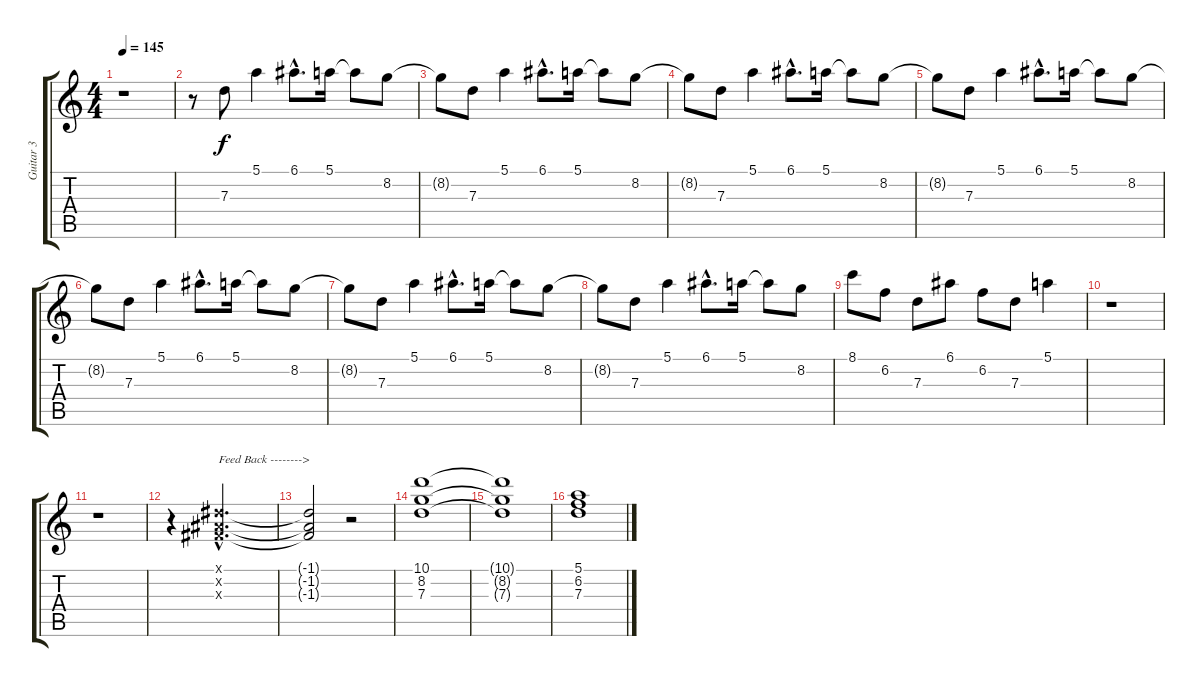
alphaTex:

\track ("Guitar 3" "Guitar 3") {instrument electricguitarclean}
\staff {score tabs}
\tuning (E4 B3 G3 D3 A2 E2) {hide}
\ts (4 4)
\tempo 145
\clef g2
\ks c
r.1{dy f instrument electricguitarclean} |
r.8 7.3.8 5.1.4 6.1{hac}.8{d} 5.1.16 5.1{t}.8 8.2.8 |
8.2{t}.8 7.3.8 5.1.4 6.1{hac}.8{d} 5.1.16 5.1{t}.8 8.2.8 |
8.2{t}.8 7.3.8 5.1.4 6.1{hac}.8{d} 5.1.16 5.1{t}.8 8.2.8 |
8.2{t}.8 7.3.8 5.1.4 6.1{hac}.8{d} 5.1.16 5.1{t}.8 8.2.8 |
8.2{t}.8 7.3.8 5.1.4 6.1{hac}.8{d} 5.1.16 5.1{t}.8 8.2.8 |
8.2{t}.8 7.3.8 5.1.4 6.1{hac}.8{d} 5.1.16 5.1{t}.8 8.2.8 |
8.2{t}.8 7.3.8 5.1.4 6.1{hac}.8{d} 5.1.16 5.1{t}.8 8.2.8 |
8.1.8 6.2.8 7.3.8 6.1.8 6.2.8 7.3.8 5.1.4 |
r.1 |
r.1 |
r.4 (-1.1{hac x} -1.2{hac x} -1.3{hac x}).2{d txt "Feed Back -------->"} |
(-1.1{t} -1.2{t} -1.3{t}).2 r.2 |
(10.1 8.2 7.3).1 |
(10.1{t} 8.2{t} 7.3{t}).1 |
(5.1 6.2 7.3).1
